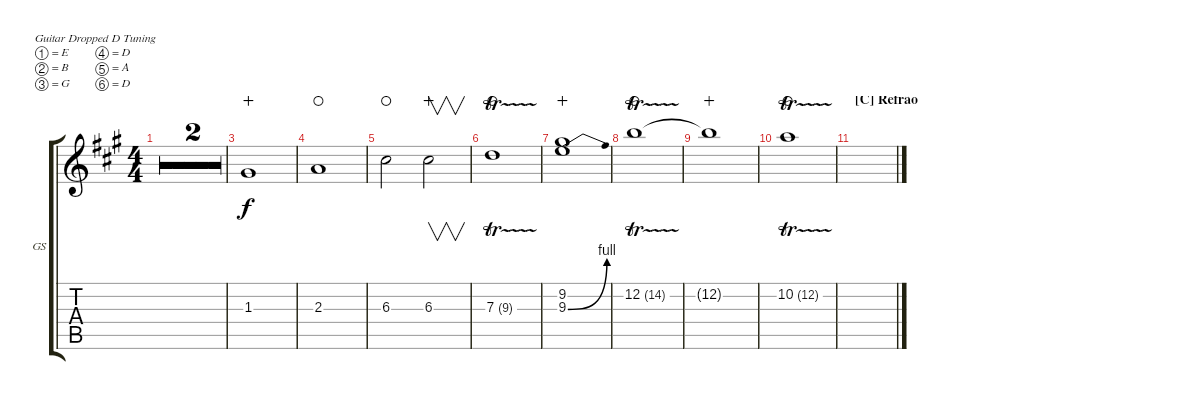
\defaultSystemsLayout 4
\bracketExtendMode groupsimilarinstruments
\firstSystemTrackNameOrientation horizontal
\otherSystemsTrackNameOrientation horizontal
\track ("Guitarra Solo" "GS") {multiBarRest instrument overdrivenguitar}
\staff {score tabs}
\tuning (E4 B3 G3 D3 A2 D2)
\ts (4 4)
\tempo 120
\clef g2
\ks a
|
|
1.3.1{wahc} |
2.3.1{waho} |
6.3.2{waho} 6.3.2{v wahc} |
7.3{tr (9 16)}.1{waho} |
(9.3{be (bend 0 0 15 4)} 9.2).1{wahc} |
12.2{tr (14 16)}.1{waho} |
12.2{t}.1{wahc} |
10.2{tr (12 16)}.1{waho} |
\section ("C" "Refrão")
